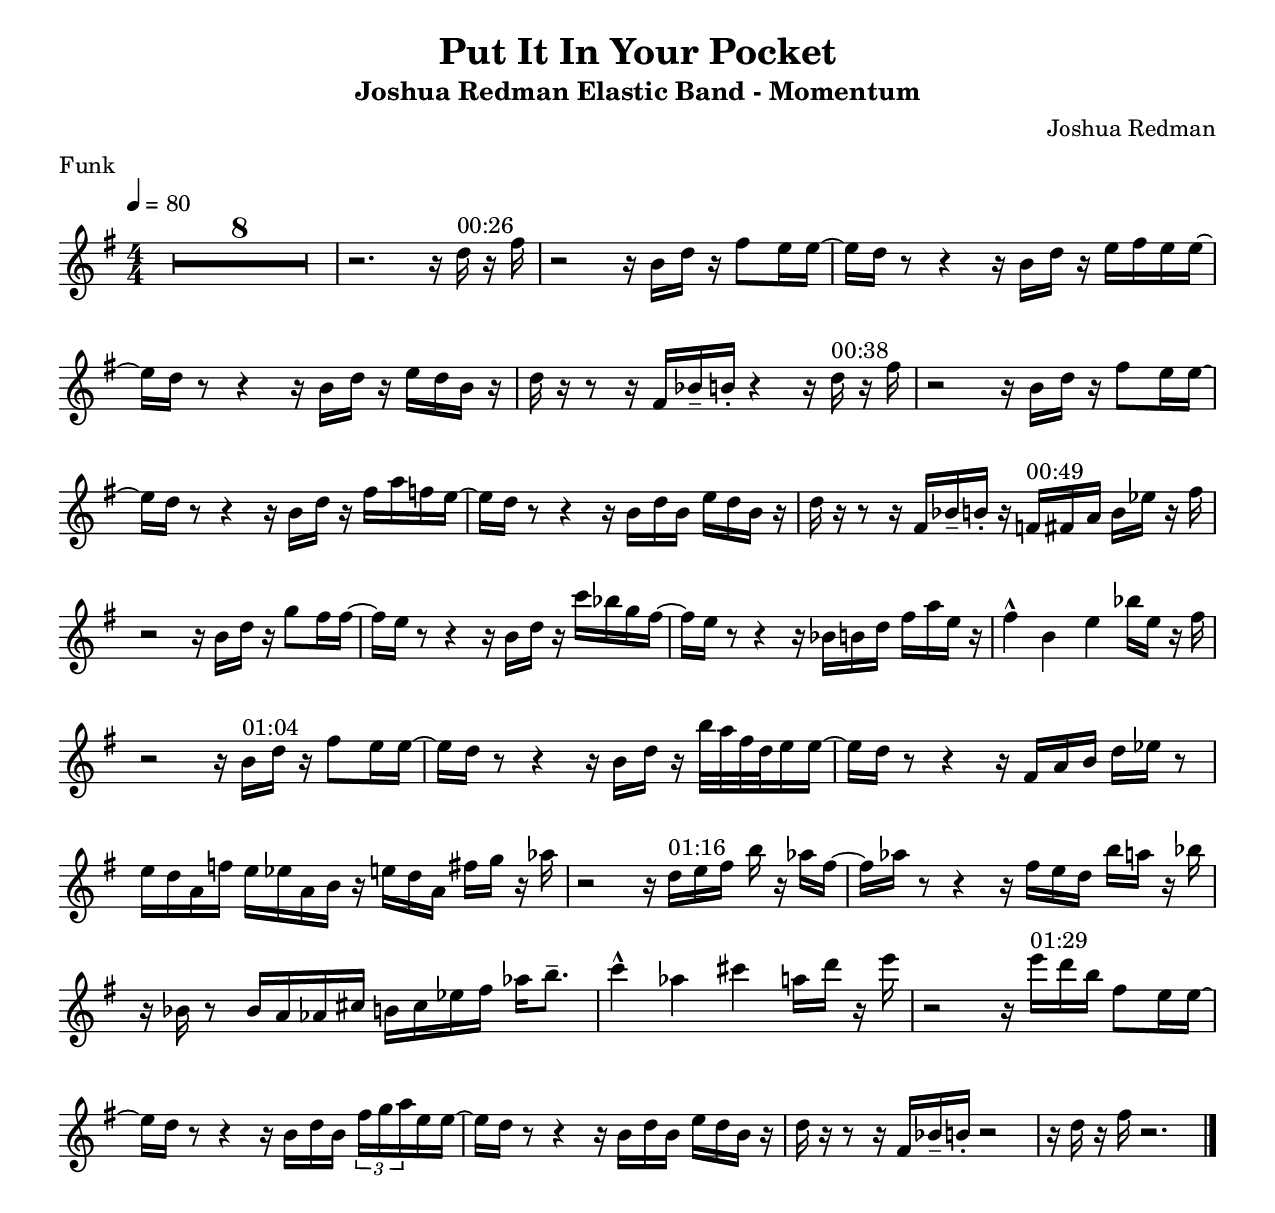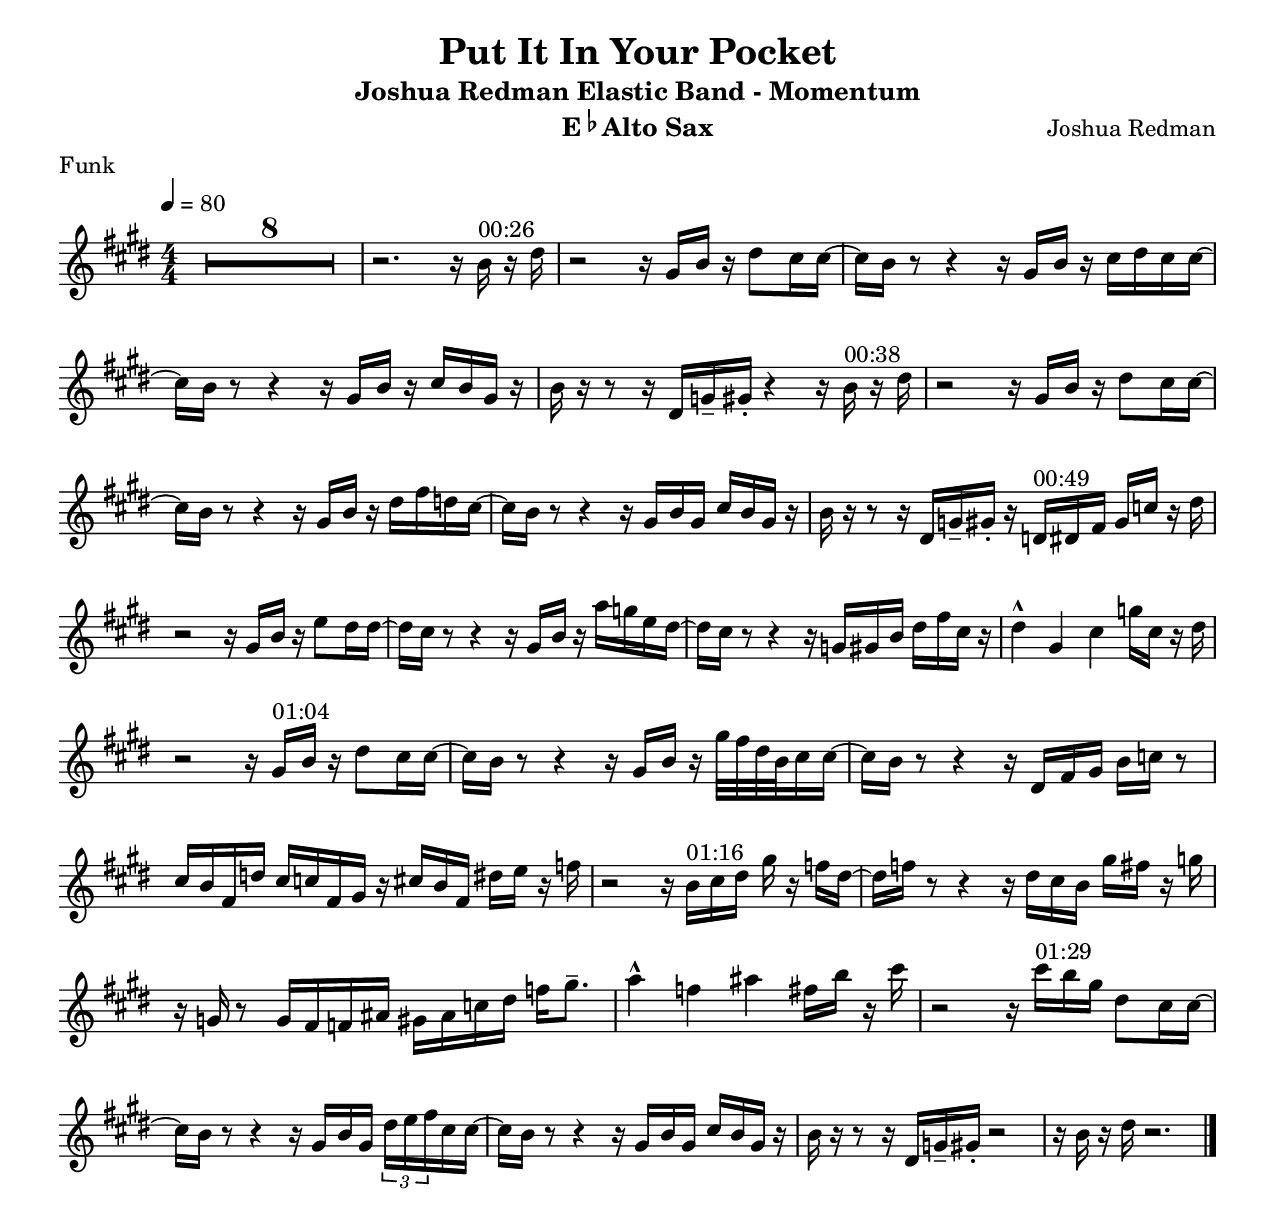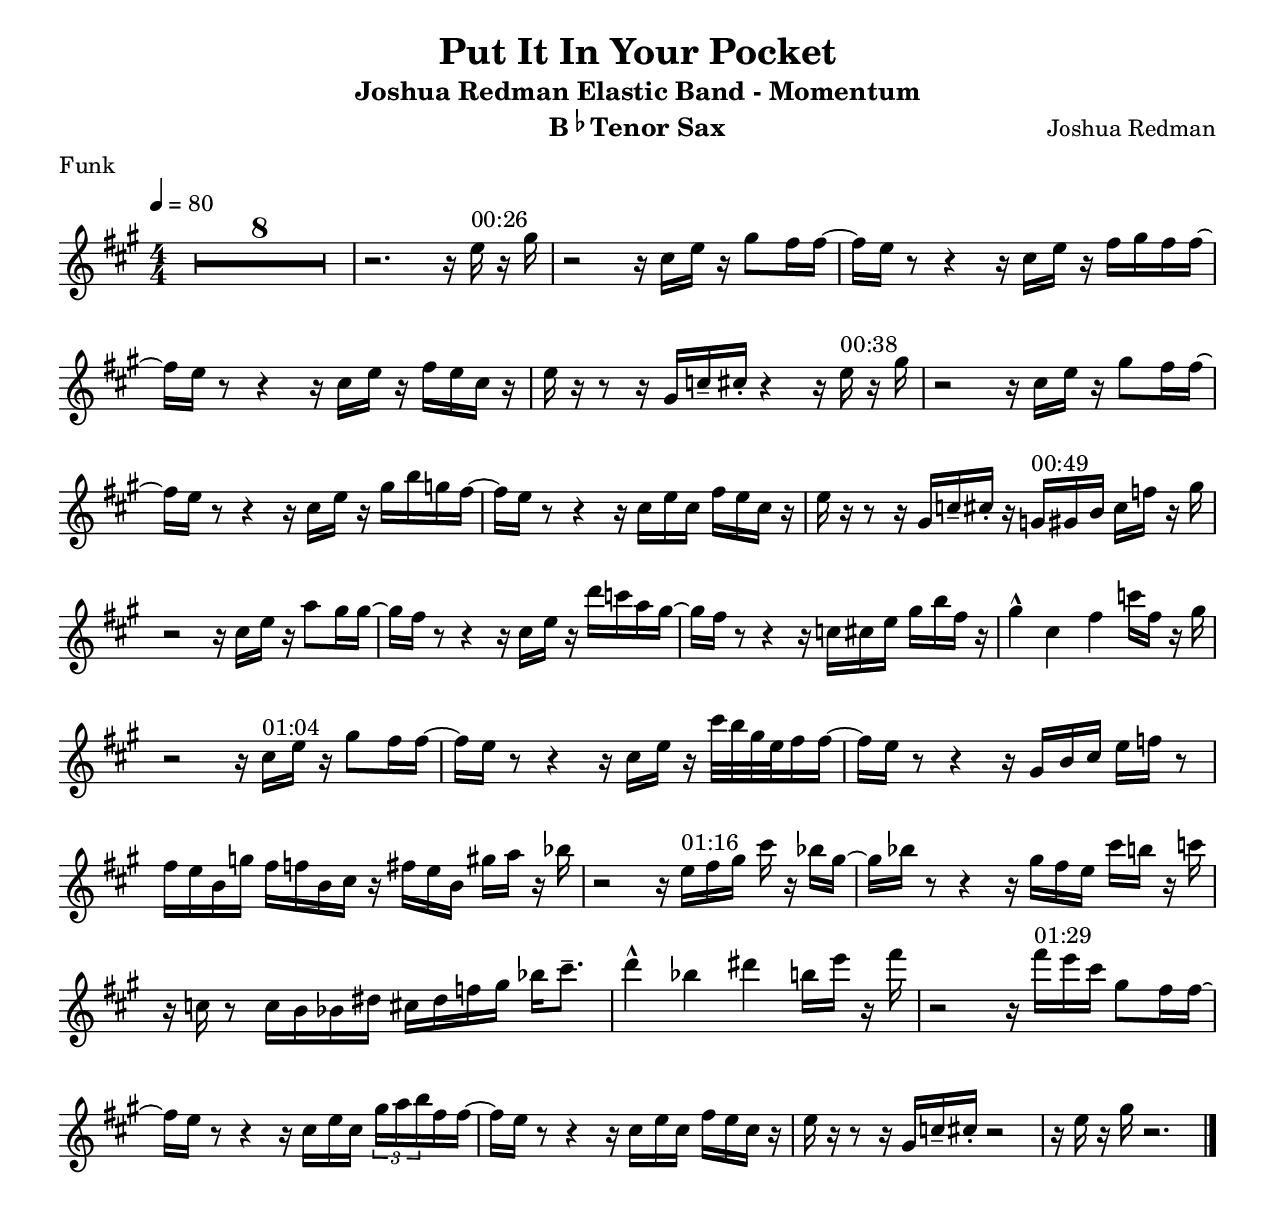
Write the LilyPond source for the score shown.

% vim:set ts=8 sw=2 sts=2 et:

\include "settings.ly"

\header {
  title = "Put It In Your Pocket"
  subtitle = "Joshua Redman Elastic Band - Momentum"
  composer = "Joshua Redman"
  meter = "Funk"
}

melody = \relative c' {
  \numericTimeSignature

  \clef treble
  \key e \major
  \time 4/4

  \override Score.MetronomeMark #'padding = #3
  \tempo 4 = 80

  \set Score.skipBars = ##t
  \override MultiMeasureRest #'expand-limit = 1
  R1*8

  % 00:26
  r2. r16 b'16^\markup { 00:26 } r16 ds16 |
  %\partial 4 r16 b'16^\markup { 00:26 } r16 ds16 |
  r2 r16 gs, b r16 ds8 cs16 cs16~ |
  cs16 b r8 r4 r16 gs16 b r16 cs16 ds cs cs16~ |
  cs16 b r8 r4 r16 gs16 b r16 cs16 b gs r16 |
  b16 r16 r8 r16 ds,16 g-- gs-. r4 r16 b16^\markup { 00:38 } r16 ds16 |

  % 00:38
  r2 r16 gs,16 b r16 ds8 cs16 cs16~ |
  cs16 b r8 r4 r16 gs16 b r16 ds16 fs d cs16~ |
  cs16 b r8 r4 r16 gs16 b gs cs b gs r16 |
  b16 r16 r8 r16 ds,16 g-- gs-. r16 d16^\markup { 00:49 } ds fs gs c r16 ds16 |

  % 00:49
  r2 r16 gs,16 b r16 e8 ds16 ds16~ |
  ds16 cs r8 r4 r16 gs16 b r16 a'16 g e ds16~ |
  ds16 cs r8 r4 r16 g16 gs b ds fs cs r16 |
  ds4-^ gs, cs g'16 cs, r16 ds16 |

  % 01:04
  r2 r16 gs,16^\markup { 01:04 } b r16 ds8 cs16 cs16~ |
  cs16 b r8 r4 r16 gs16 b r16 gs'32 fs ds b cs16 cs16~ |
  cs16 b r8 r4 r16 ds,16 fs gs b c r8 |
  cs16 b fs d' cs c fs, gs r16 cs b fs ds' e r16 f16 |

  % 01:16
  r2 r16 b,16^\markup { 01:16 } cs ds gs r16 f16 ds16~ |
  ds16 f r8 r4 r16 ds16 cs b gs' fs r16 g16 |
  r16 g,16 r8 g16 fs f as gs as c ds f gs8.-- |
  a4-^ f as fs16 b r16 cs16 |
  r2 r16 cs16^\markup { 01:29 } b gs ds8 cs16 cs16~ |

  % 01:29
  cs16 b r8 r4 r16 gs16 b gs \tuplet 3/2 { ds'16 e fs } cs16 cs16~ |
  cs16 b r8 r4 r16 gs16 b gs cs b gs r16 |
  b16 r16 r8 r16 ds,16 g-- gs-. r2 |
  r16 b16 r16 ds16 r2. |

  \bar "|."
}

\book {
  \transpose c ef \melody
}

\book {
  \header {
    instrument = \markup { "E" \small \raise #1 \flat "Alto Sax" }
  }
  \melody
}

\book {
  \header {
    instrument = \markup { "B" \small \raise #1 \flat "Tenor Sax" }
  }
  \transpose bf, ef \melody
}
